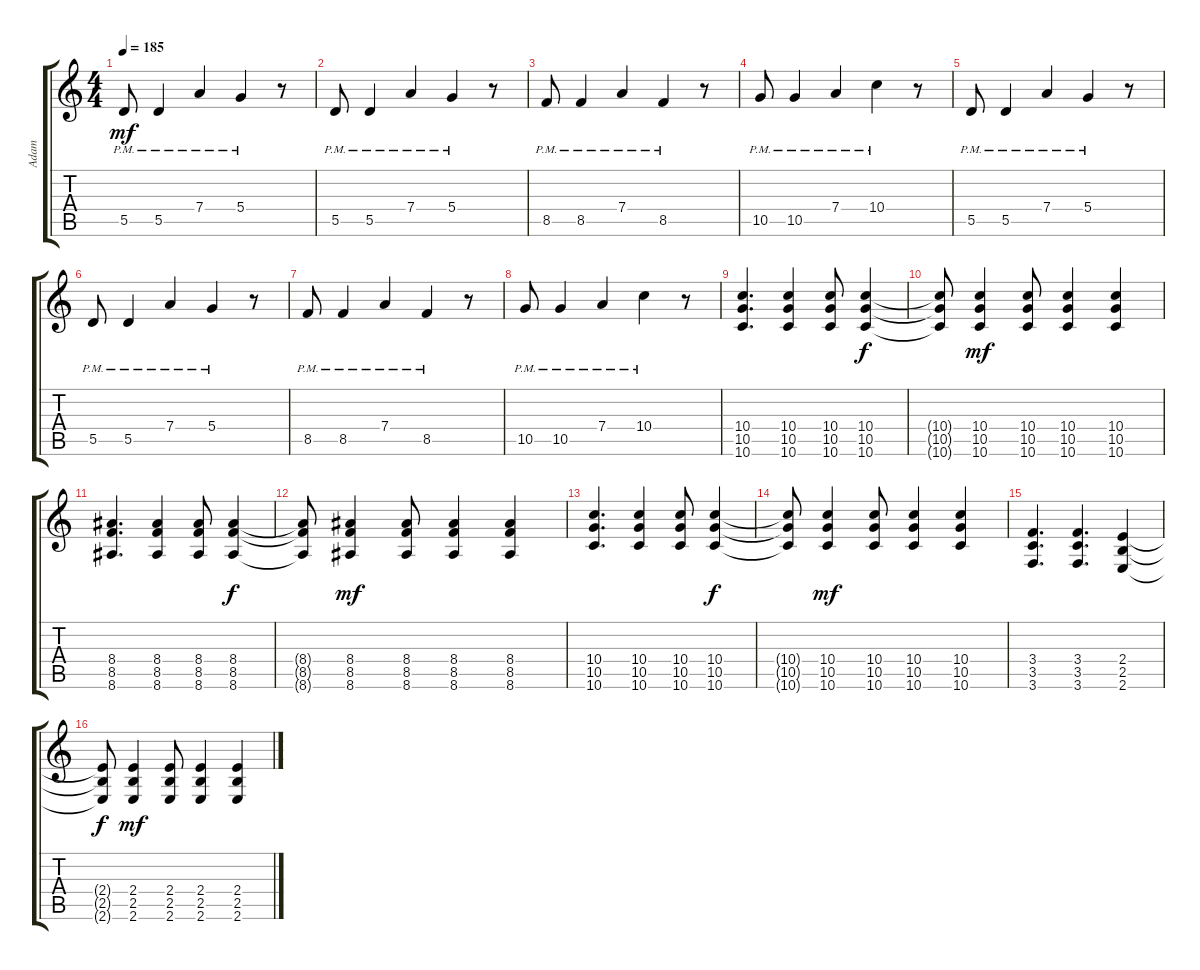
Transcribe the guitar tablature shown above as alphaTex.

\track ("Adam" "Adam") {instrument electricguitarjazz}
\staff {score tabs}
\tuning (E4 B3 G3 D3 A2 D2) {hide}
\ts (4 4)
\tempo 185
\clef g2
\ks c
5.5{pm}.8{dy mf instrument electricguitarclean} 5.5{pm}.4 7.4{pm}.4 5.4{pm}.4 r.8 |
5.5{pm}.8 5.5{pm}.4 7.4{pm}.4 5.4{pm}.4 r.8 |
8.5{pm}.8 8.5{pm}.4 7.4{pm}.4 8.5{pm}.4 r.8 |
10.5{pm}.8 10.5{pm}.4 7.4{pm}.4 10.4{pm}.4 r.8 |
5.5{pm}.8 5.5{pm}.4 7.4{pm}.4 5.4{pm}.4 r.8 |
5.5{pm}.8 5.5{pm}.4 7.4{pm}.4 5.4{pm}.4 r.8 |
8.5{pm}.8 8.5{pm}.4 7.4{pm}.4 8.5{pm}.4 r.8 |
10.5{pm}.8 10.5{pm}.4 7.4{pm}.4 10.4{pm}.4 r.8 |
(10.4 10.5 10.6).4{d instrument distortionguitar} (10.4 10.5 10.6).4 (10.4 10.5 10.6).8 (10.4 10.5 10.6).4{dy f} |
(10.4{t} 10.5{t} 10.6{t}).8 (10.4 10.5 10.6).4{dy mf} (10.4 10.5 10.6).8 (10.4 10.5 10.6).4 (10.4 10.5 10.6).4 |
(8.4 8.5 8.6).4{d} (8.4 8.5 8.6).4 (8.4 8.5 8.6).8 (8.4 8.5 8.6).4{dy f} |
(8.4{t} 8.5{t} 8.6{t}).8 (8.4 8.5 8.6).4{dy mf} (8.4 8.5 8.6).8 (8.4 8.5 8.6).4 (8.4 8.5 8.6).4 |
(10.4 10.5 10.6).4{d} (10.4 10.5 10.6).4 (10.4 10.5 10.6).8 (10.4 10.5 10.6).4{dy f} |
(10.4{t} 10.5{t} 10.6{t}).8 (10.4 10.5 10.6).4{dy mf} (10.4 10.5 10.6).8 (10.4 10.5 10.6).4 (10.4 10.5 10.6).4 |
(3.4 3.5 3.6).4{d} (3.4 3.5 3.6).4{d} (2.4 2.5 2.6).4 |
(2.4{t} 2.5{t} 2.6{t}).8{dy f} (2.4 2.5 2.6).4{dy mf} (2.4 2.5 2.6).8 (2.4 2.5 2.6).4 (2.4 2.5 2.6).4
